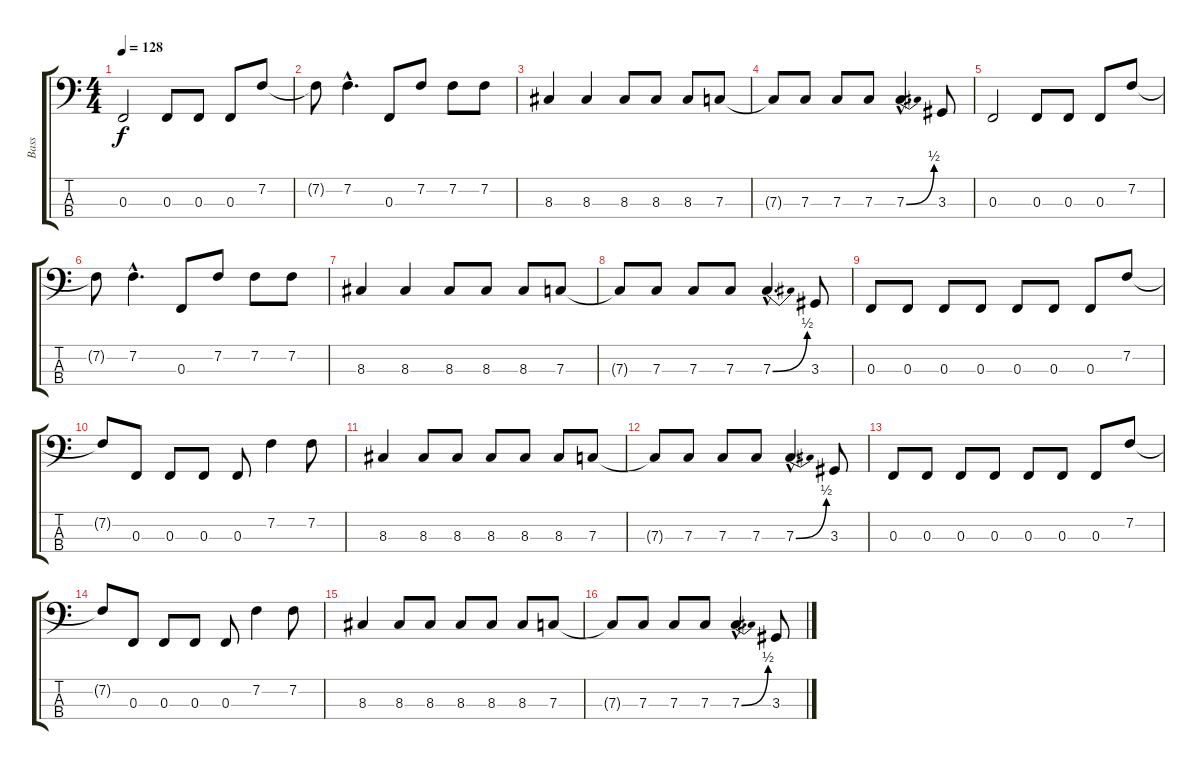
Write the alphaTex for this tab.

\track ("Bass" "Bass") {instrument fretlessbass}
\staff {score tabs}
\tuning (Eb2 Bb1 F1 C1) {hide}
\ts (4 4)
\tempo 128
\clef f4
\ks c
0.3.2{dy f} 0.3.8 0.3.8 0.3.8 7.2.8 |
7.2{t}.8 7.2{hac}.4{d} 0.3.8 7.2.8 7.2.8 7.2.8 |
8.3.4 8.3.4 8.3.8 8.3.8 8.3.8 7.3.8 |
7.3{t}.8 7.3.8 7.3.8 7.3.8 7.3{be (bend 0 0 60 2) hac}.4{d} 3.3.8 |
0.3.2 0.3.8 0.3.8 0.3.8 7.2.8 |
7.2{t}.8 7.2{hac}.4{d} 0.3.8 7.2.8 7.2.8 7.2.8 |
8.3.4 8.3.4 8.3.8 8.3.8 8.3.8 7.3.8 |
7.3{t}.8 7.3.8 7.3.8 7.3.8 7.3{be (bend 0 0 60 2) hac}.4{d} 3.3.8 |
0.3.8 0.3.8 0.3.8 0.3.8 0.3.8 0.3.8 0.3.8 7.2.8 |
7.2{t}.8 0.3.8 0.3.8 0.3.8 0.3.8 7.2.4 7.2.8 |
8.3.4 8.3.8 8.3.8 8.3.8 8.3.8 8.3.8 7.3.8 |
7.3{t}.8 7.3.8 7.3.8 7.3.8 7.3{be (bend 0 0 60 2) hac}.4{d} 3.3.8 |
0.3.8 0.3.8 0.3.8 0.3.8 0.3.8 0.3.8 0.3.8 7.2.8 |
7.2{t}.8 0.3.8 0.3.8 0.3.8 0.3.8 7.2.4 7.2.8 |
8.3.4 8.3.8 8.3.8 8.3.8 8.3.8 8.3.8 7.3.8 |
7.3{t}.8 7.3.8 7.3.8 7.3.8 7.3{be (bend 0 0 60 2) hac}.4{d} 3.3.8
